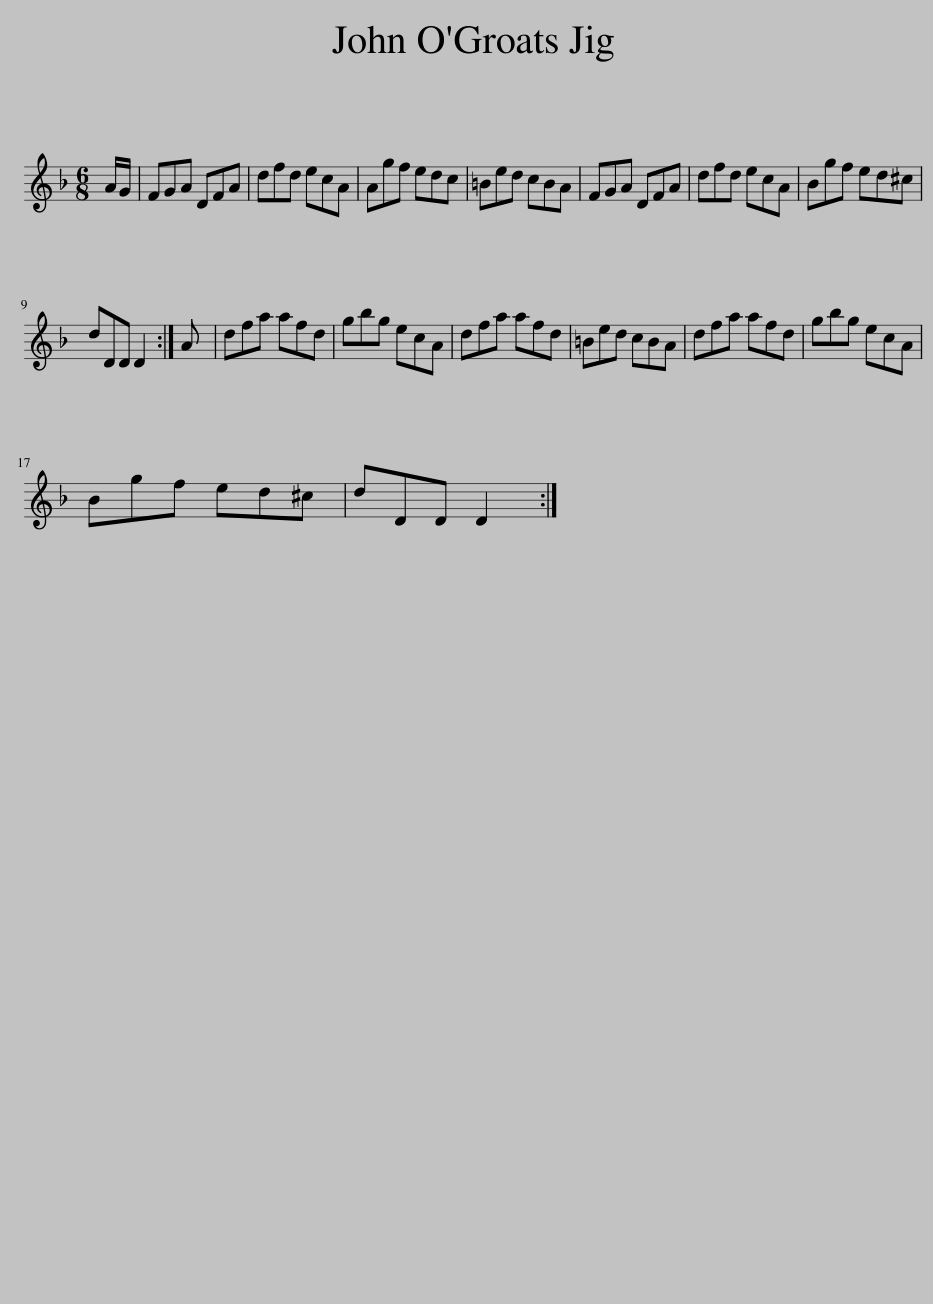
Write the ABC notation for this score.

X:1
L:1/8
M:6/8
I:linebreak $
K:Dmin
V:1 treble
V:1
 A/G/ | FGA DFA | dfd ecA | Agf edc | =Bed cBA | %5
 FGA DFA | dfd ecA | Bgf ed^c |$ dDD D2 :| A | %10
 dfa afd | gbg ecA | dfa afd | =Bed cBA | dfa afd | %15
 gbg ecA |$ Bgf ed^c | dDD D2 :| %18
